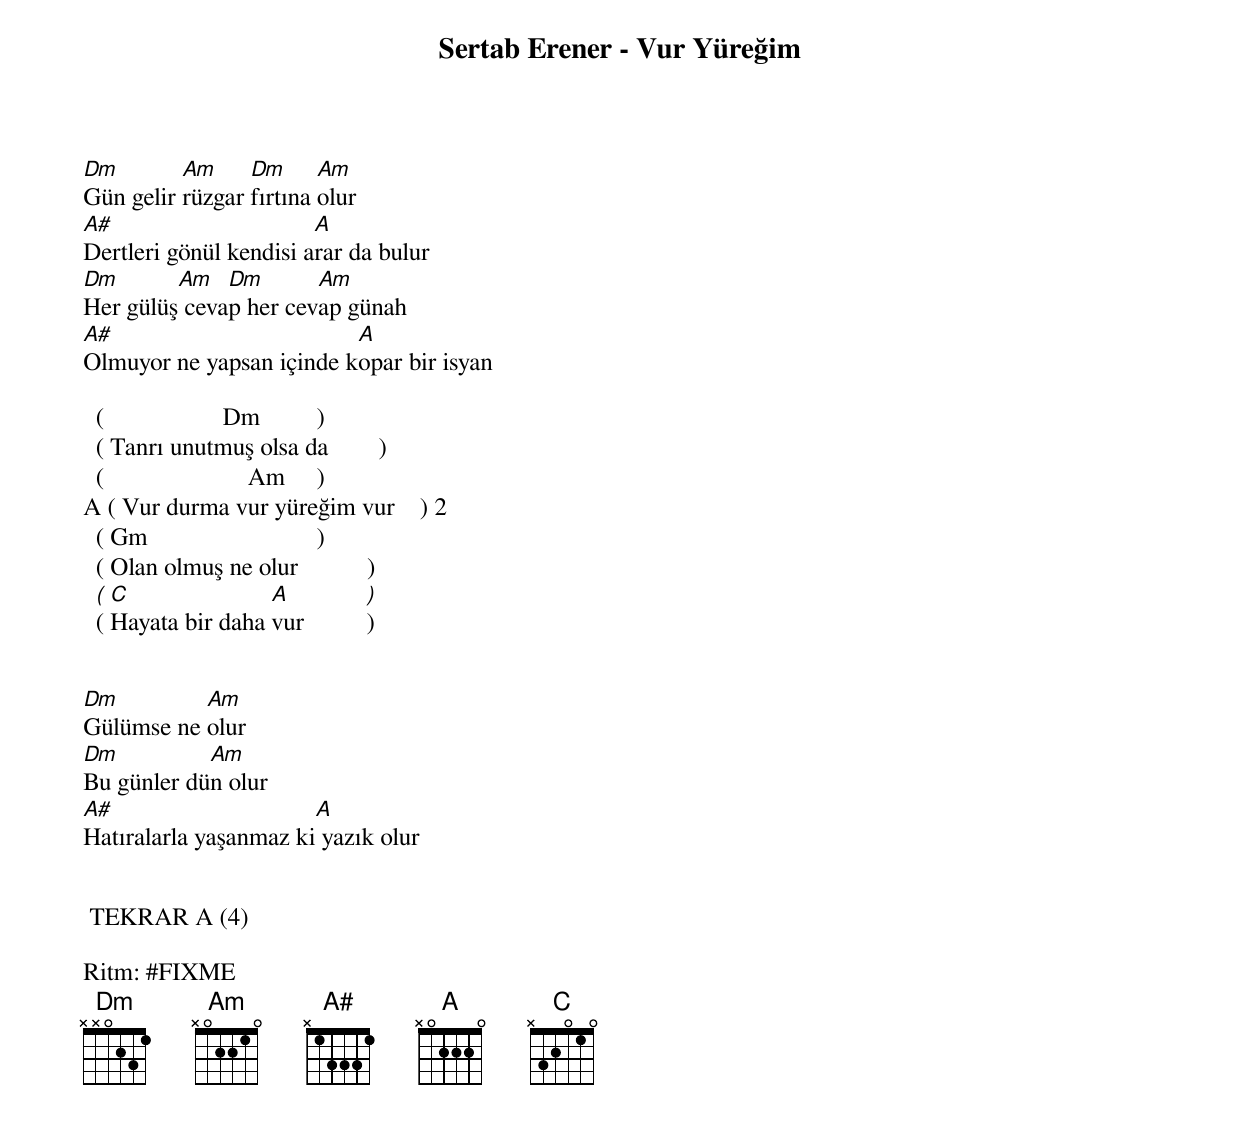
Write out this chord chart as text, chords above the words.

Sertab Erener - Vur Yüreğim

Dm        Am     Dm      Am
Gün gelir rüzgar fırtına olur
A#                      A
Dertleri gönül kendisi arar da bulur
Dm       Am   Dm       Am
Her gülüş cevap her cevap günah
A#                        A
Olmuyor ne yapsan içinde kopar bir isyan

  (                   Dm         )
  ( Tanrı unutmuş olsa da        )
  (                       Am     )
A ( Vur durma vur yüreğim vur    ) 2
  ( Gm                           )
  ( Olan olmuş ne olur           )
  ( C               A            )
  ( Hayata bir daha vur          )


Dm         Am
Gülümse ne olur
Dm          Am
Bu günler dün olur
A#                     A
Hatıralarla yaşanmaz ki yazık olur


 TEKRAR A (4)

Ritm: #FIXME
